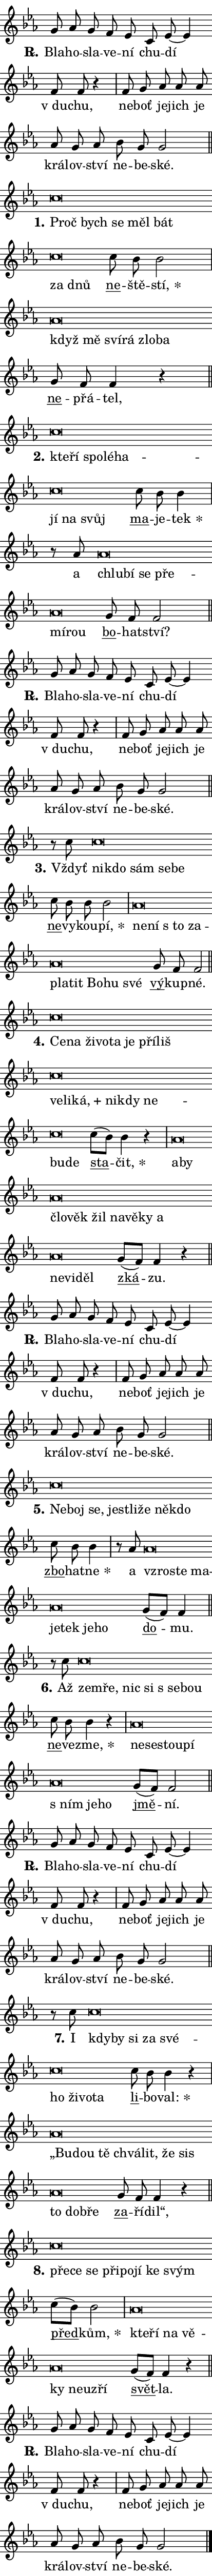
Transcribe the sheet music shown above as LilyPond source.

\version "2.22.1"
\header { tagline = "" }
\paper {
  indent = 0\cm
  top-margin = 0\cm
  right-margin = 0\cm
  bottom-margin = 0\cm
  left-margin = 0\cm
  paper-width = 7\cm
  page-breaking = #ly:one-page-breaking
  system-system-spacing.basic-distance = #11
  score-system-spacing.basic-distance = #11
  ragged-last = ##f
}


%% Author: Thomas Morley
%% https://lists.gnu.org/archive/html/lilypond-user/2020-05/msg00002.html
#(define (line-position grob)
"Returns position of @var[grob} in current system:
   @code{'start}, if at first time-step
   @code{'end}, if at last time-step
   @code{'middle} otherwise
"
  (let* ((col (ly:item-get-column grob))
         (ln (ly:grob-object col 'left-neighbor))
         (rn (ly:grob-object col 'right-neighbor))
         (col-to-check-left (if (ly:grob? ln) ln col))
         (col-to-check-right (if (ly:grob? rn) rn col))
         (break-dir-left
           (and
             (ly:grob-property col-to-check-left 'non-musical #f)
             (ly:item-break-dir col-to-check-left)))
         (break-dir-right
           (and
             (ly:grob-property col-to-check-right 'non-musical #f)
             (ly:item-break-dir col-to-check-right))))
        (cond ((eqv? 1 break-dir-left) 'start)
              ((eqv? -1 break-dir-right) 'end)
              (else 'middle))))

#(define (tranparent-at-line-position vctor)
  (lambda (grob)
  "Relying on @code{line-position} select the relevant enry from @var{vctor}.
Used to determine transparency,"
    (case (line-position grob)
      ((end) (not (vector-ref vctor 0)))
      ((middle) (not (vector-ref vctor 1)))
      ((start) (not (vector-ref vctor 2))))))

noteHeadBreakVisibility =
#(define-music-function (break-visibility)(vector?)
"Makes @code{NoteHead}s transparent relying on @var{break-visibility}"
#{
  \override NoteHead.transparent =
    #(tranparent-at-line-position break-visibility)
#})

#(define delete-ledgers-for-transparent-note-heads
  (lambda (grob)
    "Reads whether a @code{NoteHead} is transparent.
If so this @code{NoteHead} is removed from @code{'note-heads} from
@var{grob}, which is supposed to be @code{LedgerLineSpanner}.
As a result ledgers are not printed for this @code{NoteHead}"
    (let* ((nhds-array (ly:grob-object grob 'note-heads))
           (nhds-list
             (if (ly:grob-array? nhds-array)
                 (ly:grob-array->list nhds-array)
                 '()))
           ;; Relies on the transparent-property being done before
           ;; Staff.LedgerLineSpanner.after-line-breaking is executed.
           ;; This is fragile ...
           (to-keep
             (remove
               (lambda (nhd)
                 (ly:grob-property nhd 'transparent #f))
               nhds-list)))
      ;; TODO find a better method to iterate over grob-arrays, similiar
      ;; to filter/remove etc for lists
      ;; For now rebuilt from scratch
      (set! (ly:grob-object grob 'note-heads)  '())
      (for-each
        (lambda (nhd)
          (ly:pointer-group-interface::add-grob grob 'note-heads nhd))
        to-keep))))

hideNotes = {
  \noteHeadBreakVisibility #begin-of-line-visible
}
unHideNotes = {
  \noteHeadBreakVisibility #all-visible
}

% work-around for resetting accidentals
% https://lilypond.org/doc/v2.23/Documentation/notation/displaying-rhythms#unmetered-music
cadenzaMeasure = {
  \cadenzaOff
  \partial 1024 s1024
  \cadenzaOn
}

#(define-markup-command (accent layout props text) (markup?)
  "Underline accented syllable"
  (interpret-markup layout props
    #{\markup \override #'(offset . 4.3) \underline { #text }#}))

responsum = \markup \concat {
  "R" \hspace #-1.05 \path #0.1 #'((moveto 0 0.07) (lineto 0.9 0.8)) \hspace #0.05 "."
}

\layout {
    \context {
        \Staff
        \remove "Time_signature_engraver"
        \override LedgerLineSpanner.after-line-breaking = #delete-ledgers-for-transparent-note-heads
    }
    \context {
        \Voice {
            \override NoteHead.output-attributes = #'((class . "notehead"))
            \override Hairpin.height = #0.55
        }
    }
    \context {
        \Lyrics {
            \override StanzaNumber.output-attributes = #'((class . "stanzanumber"))
            \override LyricSpace.minimum-distance = #0.9
            \override LyricText.font-name = #"TeX Gyre Schola"
            \override LyricText.font-size = 1
            \override StanzaNumber.font-name = #"TeX Gyre Schola Bold"
            \override StanzaNumber.font-size = 1
        }
    }
}

% magnetic-lyrics.ily
%
%   written by
%     Jean Abou Samra <jean@abou-samra.fr>
%     Werner Lemberg <wl@gnu.org>
%
%   adapted by
%     Jiri Hon <jiri.hon@gmail.com>
%
% Version 2022-Apr-15

% https://www.mail-archive.com/lilypond-user@gnu.org/msg149350.html

#(define (Left_hyphen_pointer_engraver context)
   "Collect syllable-hyphen-syllable occurrences in lyrics and store
them in properties.  This engraver only looks to the left.  For
example, if the lyrics input is @code{foo -- bar}, it does the
following.

@itemize @bullet
@item
Set the @code{text} property of the @code{LyricHyphen} grob between
@q{foo} and @q{bar} to @code{foo}.

@item
Set the @code{left-hyphen} property of the @code{LyricText} grob with
text @q{foo} to the @code{LyricHyphen} grob between @q{foo} and
@q{bar}.
@end itemize

Use this auxiliary engraver in combination with the
@code{lyric-@/text::@/apply-@/magnetic-@/offset!} hook."
   (let ((hyphen #f)
         (text #f))
     (make-engraver
      (acknowledgers
       ((lyric-syllable-interface engraver grob source-engraver)
        (set! text grob)))
      (end-acknowledgers
       ((lyric-hyphen-interface engraver grob source-engraver)
        ;(when (not (grob::has-interface grob 'lyric-space-interface))
          (set! hyphen grob)));)
      ((stop-translation-timestep engraver)
       (when (and text hyphen)
         (ly:grob-set-object! text 'left-hyphen hyphen))
       (set! text #f)
       (set! hyphen #f)))))

#(define (lyric-text::apply-magnetic-offset! grob)
   "If the space between two syllables is less than the value in
property @code{LyricText@/.details@/.squash-threshold}, move the right
syllable to the left so that it gets concatenated with the left
syllable.

Use this function as a hook for
@code{LyricText@/.after-@/line-@/breaking} if the
@code{Left_@/hyphen_@/pointer_@/engraver} is active."
   (let ((hyphen (ly:grob-object grob 'left-hyphen #f)))
     (when hyphen
       (let ((left-text (ly:spanner-bound hyphen LEFT)))
         (when (grob::has-interface left-text 'lyric-syllable-interface)
           (let* ((common (ly:grob-common-refpoint grob left-text X))
                  (this-x-ext (ly:grob-extent grob common X))
                  (left-x-ext
                   (begin
                     ;; Trigger magnetism for left-text.
                     (ly:grob-property left-text 'after-line-breaking)
                     (ly:grob-extent left-text common X)))
                  ;; `delta` is the gap width between two syllables.
                  (delta (- (interval-start this-x-ext)
                            (interval-end left-x-ext)))
                  (details (ly:grob-property grob 'details))
                  (threshold (assoc-get 'squash-threshold details 0.2)))
             (when (< delta threshold)
               (let* (;; We have to manipulate the input text so that
                      ;; ligatures crossing syllable boundaries are not
                      ;; disabled.  For languages based on the Latin
                      ;; script this is essentially a beautification.
                      ;; However, for non-Western scripts it can be a
                      ;; necessity.
                      (lt (ly:grob-property left-text 'text))
                      (rt (ly:grob-property grob 'text))
                      (is-space (grob::has-interface hyphen 'lyric-space-interface))
                      (space (if is-space " " ""))
                      (space-markup (grob-interpret-markup grob " "))
                      (space-size (interval-length (ly:stencil-extent space-markup X)))
                      (extra-delta (if is-space space-size 0))
                      ;; Append new syllable.
                      (ltrt-space (if (and (string? lt) (string? rt))
                                (string-append lt space rt)
                                (make-concat-markup (list lt space rt))))
                      ;; Right-align `ltrt` to the right side.
                      (ltrt-space-markup (grob-interpret-markup
                               grob
                               (make-translate-markup
                                (cons (interval-length this-x-ext) 0)
                                (make-right-align-markup ltrt-space)))))
                 (begin
                   ;; Don't print `left-text`.
                   (ly:grob-set-property! left-text 'stencil #f)
                   ;; Set text and stencil (which holds all collected
                   ;; syllables so far) and shift it to the left.
                   (ly:grob-set-property! grob 'text ltrt-space)
                   (ly:grob-set-property! grob 'stencil ltrt-space-markup)
                   (ly:grob-translate-axis! grob (- (- delta extra-delta)) X))))))))))


#(define (lyric-hyphen::displace-bounds-first grob)
   ;; Make very sure this callback isn't triggered too early.
   (let ((left (ly:spanner-bound grob LEFT))
         (right (ly:spanner-bound grob RIGHT)))
     (ly:grob-property left 'after-line-breaking)
     (ly:grob-property right 'after-line-breaking)
     (ly:lyric-hyphen::print grob)))

squashThreshold = #0.4

\layout {
  \context {
    \Lyrics
    \consists #Left_hyphen_pointer_engraver
    \override LyricText.after-line-breaking =
      #lyric-text::apply-magnetic-offset!
    \override LyricHyphen.stencil = #lyric-hyphen::displace-bounds-first
    \override LyricText.details.squash-threshold = \squashThreshold
    \override LyricHyphen.minimum-distance = 0
    \override LyricHyphen.minimum-length = \squashThreshold
  }
}

squash = \override LyricText.details.squash-threshold = 9999
unSquash = \override LyricText.details.squash-threshold = \squashThreshold

left = \override LyricText.self-alignment-X = #LEFT
unLeft = \revert LyricText.self-alignment-X

starOffset = #(lambda (grob) 
                (let ((x_offset (ly:self-alignment-interface::aligned-on-x-parent grob)))
                  (if (= x_offset 0) 0 (+ x_offset 1.2))))

star = #(define-music-function (syllable)(string?)
"Append star separator at the end of a syllable"
#{
  \once \override LyricText.X-offset = #starOffset
  \lyricmode { \markup {
    #syllable
    \override #'((font-name . "TeX Gyre Schola Bold")) \hspace #0.2 \lower #0.65 \larger "*"
  } }
#})

starAccent = #(define-music-function (syllable)(string?)
"Append star separator at the end of a syllable and make accent"
#{
  \once \override LyricText.X-offset = #starOffset
  \lyricmode { \markup {
    \accent #syllable
    \override #'((font-name . "TeX Gyre Schola Bold")) \hspace #0.2 \lower #0.65 \larger "*"
  } }
#})

breath = #(define-music-function (syllable)(string?)
"Append breathing indicator at the end of a syllable"
#{
  \lyricmode { \markup { #syllable "+" } }
#})

optionalBreath = #(define-music-function (syllable)(string?)
"Append optional breathing indicator at the end of a syllable"
#{
  \lyricmode { \markup { #syllable "(+)" } }
#})


\score {
    <<
        \new Voice = "melody" { \cadenzaOn \key es \major \relative { g'8 as g f es \bar "" c es~ es4 \bar "" f8 f r4 \cadenzaMeasure \bar "|" f8 g \bar "" as as as \bar "" as g as \bar "" bes g g2 \cadenzaMeasure \bar "||" \break }
\relative { c''\breve*1/16 \hideNotes \breve*1/16 \bar "" \breve*1/16 \bar "" \breve*1/16 \bar "" \breve*1/16 \bar "" \breve*1/16 \breve*1/16 \bar "" \unHideNotes \bar "" c8 bes bes2 \cadenzaMeasure \bar "|" as\breve*1/16 \hideNotes \breve*1/16 \bar "" \breve*1/16 \bar "" \breve*1/16 \bar "" \breve*1/16 \breve*1/16 \bar "" \unHideNotes \bar "" g8 f f4 r \cadenzaMeasure \bar "||" \break }
\relative { c''\breve*1/16 \hideNotes \breve*1/16 \bar "" \breve*1/16 \bar "" \breve*1/16 \bar "" \breve*1/16 \bar "" \breve*1/16 \bar "" \breve*1/16 \breve*1/16 \bar "" \unHideNotes \bar "" c8 bes bes4 \cadenzaMeasure \bar "|" r8 as8 as\breve*1/16 \hideNotes \breve*1/16 \bar "" \breve*1/16 \bar "" \breve*1/16 \bar "" \breve*1/16 \breve*1/16 \bar "" \unHideNotes \bar "" g8 f f2 \cadenzaMeasure \bar "||" \break }
\relative { g'8 as g f es \bar "" c es~ es4 \bar "" f8 f r4 \cadenzaMeasure \bar "|" f8 g \bar "" as as as \bar "" as g as \bar "" bes g g2 \cadenzaMeasure \bar "||" \break }
\relative { r8 c''8 c\breve*1/16 \hideNotes \breve*1/16 \bar "" \breve*1/16 \bar "" \breve*1/16 \breve*1/16 \bar "" \unHideNotes \bar "" c8 bes bes bes2 \cadenzaMeasure \bar "|" as\breve*1/16 \hideNotes \breve*1/16 \bar "" \breve*1/16 \bar "" \breve*1/16 \bar "" \breve*1/16 \bar "" \breve*1/16 \bar "" \breve*1/16 \bar "" \breve*1/16 \breve*1/16 \bar "" \unHideNotes \bar "" g8 f f2 \cadenzaMeasure \bar "||" \break }
\relative { c''\breve*1/16 \hideNotes \breve*1/16 \bar "" \breve*1/16 \bar "" \breve*1/16 \bar "" \breve*1/16 \bar "" \breve*1/16 \bar "" \breve*1/16 \bar "" \breve*1/16 \bar "" \breve*1/16 \bar "" \breve*1/16 \bar "" \breve*1/16 \bar "" \breve*1/16 \bar "" \breve*1/16 \bar "" \breve*1/16 \bar "" \breve*1/16 \breve*1/16 \bar "" \unHideNotes \bar "" c8[( bes)] bes4 r \cadenzaMeasure \bar "|" as\breve*1/16 \hideNotes \breve*1/16 \bar "" \breve*1/16 \bar "" \breve*1/16 \bar "" \breve*1/16 \bar "" \breve*1/16 \bar "" \breve*1/16 \bar "" \breve*1/16 \bar "" \breve*1/16 \bar "" \breve*1/16 \bar "" \breve*1/16 \breve*1/16 \bar "" \unHideNotes \bar "" g8[( f)] f4 r \cadenzaMeasure \bar "||" \break }
\relative { g'8 as g f es \bar "" c es~ es4 \bar "" f8 f r4 \cadenzaMeasure \bar "|" f8 g \bar "" as as as \bar "" as g as \bar "" bes g g2 \cadenzaMeasure \bar "||" \break }
\relative { c''\breve*1/16 \hideNotes \breve*1/16 \bar "" \breve*1/16 \bar "" \breve*1/16 \bar "" \breve*1/16 \bar "" \breve*1/16 \bar "" \breve*1/16 \breve*1/16 \bar "" \unHideNotes \bar "" c8 bes bes4 \cadenzaMeasure \bar "|" r8 as8 as\breve*1/16 \hideNotes \breve*1/16 \bar "" \breve*1/16 \bar "" \breve*1/16 \bar "" \breve*1/16 \bar "" \breve*1/16 \breve*1/16 \bar "" \unHideNotes \bar "" g8[( f)] f4 \cadenzaMeasure \bar "||" \break }
\relative { r8 c''8 c\breve*1/16 \hideNotes \breve*1/16 \bar "" \breve*1/16 \bar "" \breve*1/16 \bar "" \breve*1/16 \breve*1/16 \bar "" \unHideNotes \bar "" c8 bes bes4 r \cadenzaMeasure \bar "|" as\breve*1/16 \hideNotes \breve*1/16 \bar "" \breve*1/16 \bar "" \breve*1/16 \bar "" \breve*1/16 \bar "" \breve*1/16 \breve*1/16 \bar "" \unHideNotes \bar "" g8[( f)] f2 \cadenzaMeasure \bar "||" \break }
\relative { g'8 as g f es \bar "" c es~ es4 \bar "" f8 f r4 \cadenzaMeasure \bar "|" f8 g \bar "" as as as \bar "" as g as \bar "" bes g g2 \cadenzaMeasure \bar "||" \break }
\relative { r8 c''8 c\breve*1/16 \hideNotes \breve*1/16 \bar "" \breve*1/16 \bar "" \breve*1/16 \bar "" \breve*1/16 \bar "" \breve*1/16 \bar "" \breve*1/16 \bar "" \breve*1/16 \breve*1/16 \bar "" \unHideNotes \bar "" c8 bes bes4 r \cadenzaMeasure \bar "|" as\breve*1/16 \hideNotes \breve*1/16 \bar "" \breve*1/16 \bar "" \breve*1/16 \bar "" \breve*1/16 \bar "" \breve*1/16 \bar "" \breve*1/16 \bar "" \breve*1/16 \bar "" \breve*1/16 \breve*1/16 \bar "" \unHideNotes \bar "" g8 f f4 r \cadenzaMeasure \bar "||" \break }
\relative { c''\breve*1/16 \hideNotes \breve*1/16 \bar "" \breve*1/16 \bar "" \breve*1/16 \bar "" \breve*1/16 \bar "" \breve*1/16 \bar "" \breve*1/16 \breve*1/16 \bar "" \unHideNotes \bar "" c8[( bes)] bes2 \cadenzaMeasure \bar "|" as\breve*1/16 \hideNotes \breve*1/16 \bar "" \breve*1/16 \bar "" \breve*1/16 \bar "" \breve*1/16 \bar "" \breve*1/16 \bar "" \breve*1/16 \breve*1/16 \bar "" \unHideNotes \bar "" g8[( f)] f4 r \cadenzaMeasure \bar "||" \break }
\relative { g'8 as g f es \bar "" c es~ es4 \bar "" f8 f r4 \cadenzaMeasure \bar "|" f8 g \bar "" as as as \bar "" as g as \bar "" bes g g2 \cadenzaMeasure \bar "||" \break } \bar "|." }
        \new Lyrics \lyricsto "melody" { \lyricmode { \set stanza = \responsum
Bla -- ho -- sla -- ve -- ní chu -- dí "v du" -- chu, ne -- boť je -- jich je krá -- lov -- ství ne -- be -- ské.
\set stanza = "1."
\left Proč \squash bych se měl bát za dnů \unLeft \unSquash \markup \accent ne -- ště -- \star stí, \left když \squash mě sví -- rá zlo -- ba \unLeft \unSquash \markup \accent ne -- přá -- tel,
\set stanza = "2."
\left kte -- \squash ří spo -- lé -- ha -- jí na svůj \unLeft \unSquash \markup \accent ma -- je -- \star tek a \left chlu -- \squash bí se pře -- mí -- rou \unLeft \unSquash \markup \accent bo -- hat -- ství?
\set stanza = \responsum
Bla -- ho -- sla -- ve -- ní chu -- dí "v du" -- chu, ne -- boť je -- jich je krá -- lov -- ství ne -- be -- ské.
\set stanza = "3."
Vždyť \left ni -- \squash kdo sám se -- be \unLeft \unSquash \markup \accent ne -- vy -- kou -- \star pí, \left ne -- \squash ní "s to" za -- pla -- tit Bo -- hu své \unLeft \unSquash \markup \accent vý -- kup -- né.
\set stanza = "4."
\left Ce -- \squash na ži -- vo -- ta je pří -- liš ve -- li -- \breath "ká," ni -- kdy ne -- bu -- de \unLeft \unSquash \markup \accent sta -- \star čit, \left a -- \squash by člo -- věk žil na -- vě -- ky a ne -- vi -- děl \unLeft \unSquash \markup \accent zká -- zu.
\set stanza = \responsum
Bla -- ho -- sla -- ve -- ní chu -- dí "v du" -- chu, ne -- boť je -- jich je krá -- lov -- ství ne -- be -- ské.
\set stanza = "5."
\left Ne -- \squash boj se, je -- stli -- že ně -- kdo \unLeft \unSquash \markup \accent zbo -- hat -- \star ne a \left vzro -- \squash ste ma -- je -- tek je -- ho \unLeft \unSquash \markup \accent do -- mu.
\set stanza = "6."
Až \left ze -- \squash mře, nic si "s se" -- bou \unLeft \unSquash \markup \accent ne -- ve -- \star zme, \left ne -- \squash se -- stou -- pí "s ním" je -- ho \unLeft \unSquash \markup \accent jmě -- ní.
\set stanza = \responsum
Bla -- ho -- sla -- ve -- ní chu -- dí "v du" -- chu, ne -- boť je -- jich je krá -- lov -- ství ne -- be -- ské.
\set stanza = "7."
I \left kdy -- \squash by si za své -- ho ži -- vo -- ta \unLeft \unSquash \markup \accent li -- bo -- \star val: \left „Bu -- \squash dou tě chvá -- lit, že sis to dob -- ře \unLeft \unSquash \markup \accent za -- ří -- dil“,
\set stanza = "8."
\left pře -- \squash ce se při -- po -- jí ke svým \unLeft \unSquash \markup \accent před -- \star kům, \left kte -- \squash ří na vě -- ky ne -- u -- zří \unLeft \unSquash \markup \accent svět -- la.
\set stanza = \responsum
Bla -- ho -- sla -- ve -- ní chu -- dí "v du" -- chu, ne -- boť je -- jich je krá -- lov -- ství ne -- be -- ské. } }
    >>
    \layout {}
}
